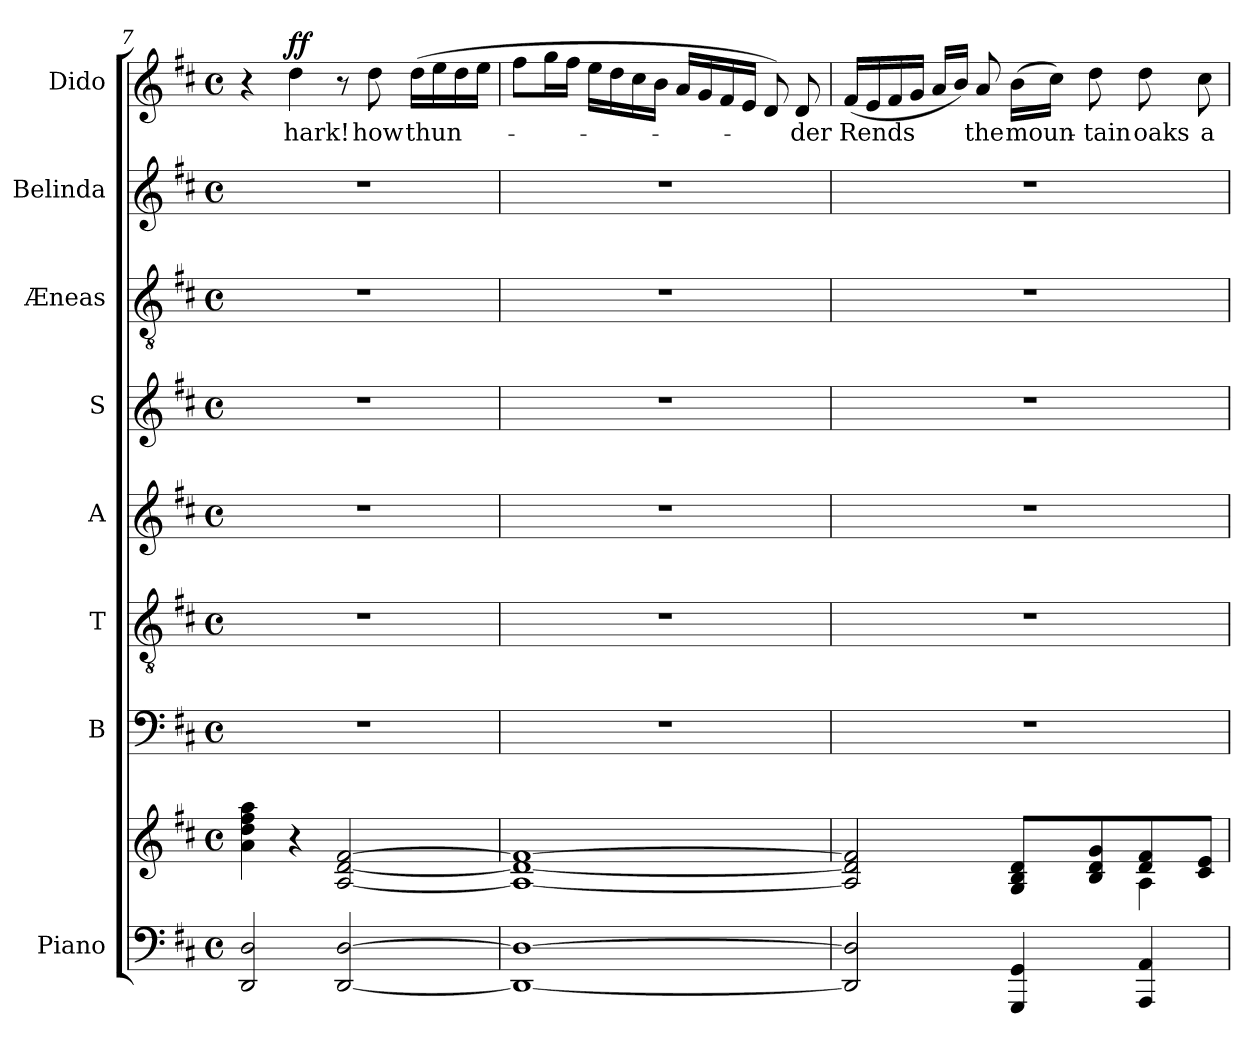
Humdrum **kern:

**kern	**kern	**kern	**kern	**kern	**kern	**kern	**kern	**kern	**text	**dynam
*part8	*part8	*part7	*part6	*part5	*part4	*part3	*part2	*part1	*part1	*part1
*staff9	*staff8	*staff7	*staff6	*staff5	*staff4	*staff3	*staff2	*staff1	*staff1	*staff1
*I"Piano	*	*I"B	*I"T	*I"A	*I"S	*I"Æneas	*I"Belinda	*I"Dido	*	*
*I'Pno	*	*I'B	*I'T	*I'A	*I'S	*	*	*	*	*
!!LO:LB:g=z
*clefF4	*clefG2	*clefF4	*clefGv2	*clefG2	*clefG2	*clefGv2	*clefG2	*clefG2	*	*
*k[f#c#]	*k[f#c#]	*k[f#c#]	*k[f#c#]	*k[f#c#]	*k[f#c#]	*k[f#c#]	*k[f#c#]	*k[f#c#]	*	*
*M4/4	*M4/4	*M4/4	*M4/4	*M4/4	*M4/4	*M4/4	*M4/4	*M4/4	*	*
*met(c)	*met(c)	*met(c)	*met(c)	*met(c)	*met(c)	*met(c)	*met(c)	*met(c)	*	*
=7	=7	=7	=7	=7	=7	=7	=7	=7	=7	=7
2DD/ 2D/	4a\ 4dd\ 4ff#\ 4aa\	1r	1r	1r	1r	1r	1r	4r	.	.
!	!	!	!	!	!	!	!	!	!LO:LY:b	!LO:DY:a
.	4r	.	.	.	.	.	.	4dd\	hark!	ff
[2DD/ [2D/	[2A/ [2d/ [2f#/	.	.	.	.	.	.	8r	.	.
!	!	!	!	!	!	!	!	!	!LO:LY:b	!
.	.	.	.	.	.	.	.	8dd\	how	.
!	!	!	!	!	!	!	!	!	!LO:LY:b	!
.	.	.	.	.	.	.	.	(>16dd\LL	thun-	.
.	.	.	.	.	.	.	.	16ee\	.	.
.	.	.	.	.	.	.	.	16dd\	.	.
.	.	.	.	.	.	.	.	16ee\JJ	.	.
=8	=8	=8	=8	=8	=8	=8	=8	=8	=8	=8
1DD_ 1D_	1A_ 1d_ 1f#_	1r	1r	1r	1r	1r	1r	8ff#\L	.	.
.	.	.	.	.	.	.	.	16gg\L	.	.
.	.	.	.	.	.	.	.	16ff#\JJ	.	.
.	.	.	.	.	.	.	.	16ee\LL	.	.
.	.	.	.	.	.	.	.	16dd\	.	.
.	.	.	.	.	.	.	.	16cc#\	.	.
.	.	.	.	.	.	.	.	16b\JJ	.	.
.	.	.	.	.	.	.	.	16a/LL	.	.
.	.	.	.	.	.	.	.	16g/	.	.
.	.	.	.	.	.	.	.	16f#/	.	.
.	.	.	.	.	.	.	.	16e/JJ	.	.
.	.	.	.	.	.	.	.	8d/)	.	.
!	!	!	!	!	!	!	!	!	!LO:LY:b	!
.	.	.	.	.	.	.	.	8d/	-der	.
=9	=9	=9	=9	=9	=9	=9	=9	=9	=9	=9
*	*^	*	*	*	*	*	*	*	*	*
!	!	!	!	!	!	!	!	!	!	!LO:LY:b	!
2DD/] 2D/]	2A/] 2d/] 2f#/]	2.ryy	1r	1r	1r	1r	1r	1r	(<16f#/LL	Rends	.
.	.	.	.	.	.	.	.	.	16e/	.	.
.	.	.	.	.	.	.	.	.	16f#/	.	.
.	.	.	.	.	.	.	.	.	16g/JJ	.	.
.	.	.	.	.	.	.	.	.	16a/LL	.	.
.	.	.	.	.	.	.	.	.	16b/JJ)	.	.
!	!	!	!	!	!	!	!	!	!	!LO:LY:b	!
.	.	.	.	.	.	.	.	.	8a/	the	.
!	!	!	!	!	!	!	!	!	!	!LO:LY:b	!
4GGG/ 4GG/	8G/ 8B/ 8d/L	.	.	.	.	.	.	.	(>16b\LL	moun-	.
.	.	.	.	.	.	.	.	.	16cc#\JJ)	.	.
!	!	!	!	!	!	!	!	!	!	!LO:LY:b	!
.	8B/ 8d/ 8g/	.	.	.	.	.	.	.	8dd\	-tain	.
!	!	!	!	!	!	!	!	!	!	!LO:LY:b	!
4AAA/ 4AA/	8d/ 8f#/	4A\	.	.	.	.	.	.	8dd\	oaks	.
!	!	!	!	!	!	!	!	!	!	!LO:LY:b	!
.	8c#/ 8e/J	.	.	.	.	.	.	.	8cc#\	a-	.
*	*v	*v	*	*	*	*	*	*	*	*	*
=	=	=	=	=	=	=	=	=	=	=
*-	*-	*-	*-	*-	*-	*-	*-	*-	*-	*-
